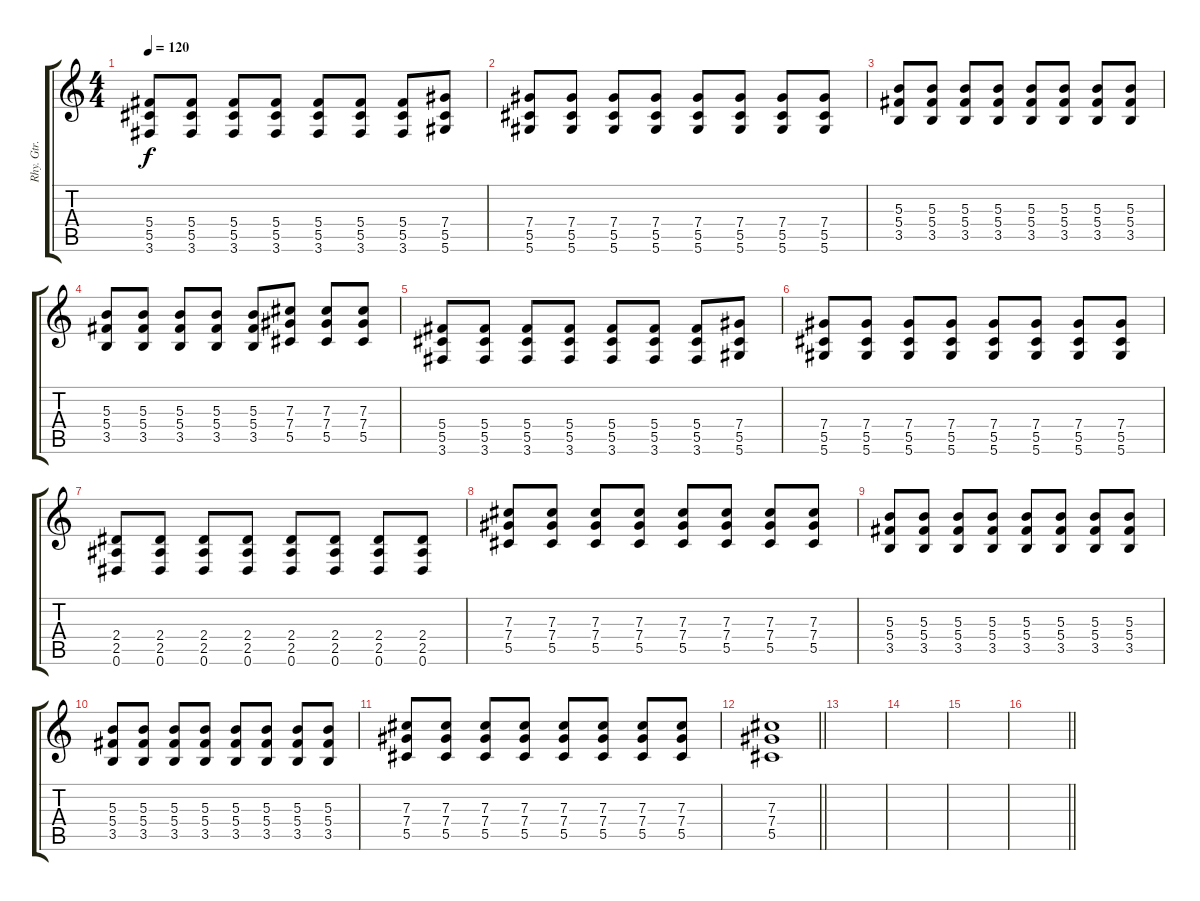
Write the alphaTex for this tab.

\track ("Rhy. Gtr. 1" "Rhy. Gtr. ") {instrument distortionguitar}
\staff {score tabs}
\tuning (Eb4 Bb3 Gb3 Db3 Ab2 Eb2) {hide}
\ts (4 4)
\tempo 120
\clef g2
\ks c
(5.4 5.5 3.6).8{dy f} (5.4 5.5 3.6).8 (5.4 5.5 3.6).8 (5.4 5.5 3.6).8 (5.4 5.5 3.6).8 (5.4 5.5 3.6).8 (5.4 5.5 3.6).8 (7.4 5.5 5.6).8 |
(7.4 5.5 5.6).8 (7.4 5.5 5.6).8 (7.4 5.5 5.6).8 (7.4 5.5 5.6).8 (7.4 5.5 5.6).8 (7.4 5.5 5.6).8 (7.4 5.5 5.6).8 (7.4 5.5 5.6).8 |
(5.3 5.4 3.5).8 (5.3 5.4 3.5).8 (5.3 5.4 3.5).8 (5.3 5.4 3.5).8 (5.3 5.4 3.5).8 (5.3 5.4 3.5).8 (5.3 5.4 3.5).8 (5.3 5.4 3.5).8 |
(5.3 5.4 3.5).8 (5.3 5.4 3.5).8 (5.3 5.4 3.5).8 (5.3 5.4 3.5).8 (5.3 5.4 3.5).8 (7.3 7.4 5.5).8 (7.3 7.4 5.5).8 (7.3 7.4 5.5).8 |
(5.4 5.5 3.6).8 (5.4 5.5 3.6).8 (5.4 5.5 3.6).8 (5.4 5.5 3.6).8 (5.4 5.5 3.6).8 (5.4 5.5 3.6).8 (5.4 5.5 3.6).8 (7.4 5.5 5.6).8 |
(7.4 5.5 5.6).8 (7.4 5.5 5.6).8 (7.4 5.5 5.6).8 (7.4 5.5 5.6).8 (7.4 5.5 5.6).8 (7.4 5.5 5.6).8 (7.4 5.5 5.6).8 (7.4 5.5 5.6).8 |
(2.4 2.5 0.6).8 (2.4 2.5 0.6).8 (2.4 2.5 0.6).8 (2.4 2.5 0.6).8 (2.4 2.5 0.6).8 (2.4 2.5 0.6).8 (2.4 2.5 0.6).8 (2.4 2.5 0.6).8 |
(7.3 7.4 5.5).8 (7.3 7.4 5.5).8 (7.3 7.4 5.5).8 (7.3 7.4 5.5).8 (7.3 7.4 5.5).8 (7.3 7.4 5.5).8 (7.3 7.4 5.5).8 (7.3 7.4 5.5).8 |
(5.3 5.4 3.5).8 (5.3 5.4 3.5).8 (5.3 5.4 3.5).8 (5.3 5.4 3.5).8 (5.3 5.4 3.5).8 (5.3 5.4 3.5).8 (5.3 5.4 3.5).8 (5.3 5.4 3.5).8 |
(5.3 5.4 3.5).8 (5.3 5.4 3.5).8 (5.3 5.4 3.5).8 (5.3 5.4 3.5).8 (5.3 5.4 3.5).8 (5.3 5.4 3.5).8 (5.3 5.4 3.5).8 (5.3 5.4 3.5).8 |
(7.3 7.4 5.5).8 (7.3 7.4 5.5).8 (7.3 7.4 5.5).8 (7.3 7.4 5.5).8 (7.3 7.4 5.5).8 (7.3 7.4 5.5).8 (7.3 7.4 5.5).8 (7.3 7.4 5.5).8 |
\barLineRight lightlight
(7.3 7.4 5.5).1 |
\section ("" "")
|
|
|
\barLineRight lightlight
